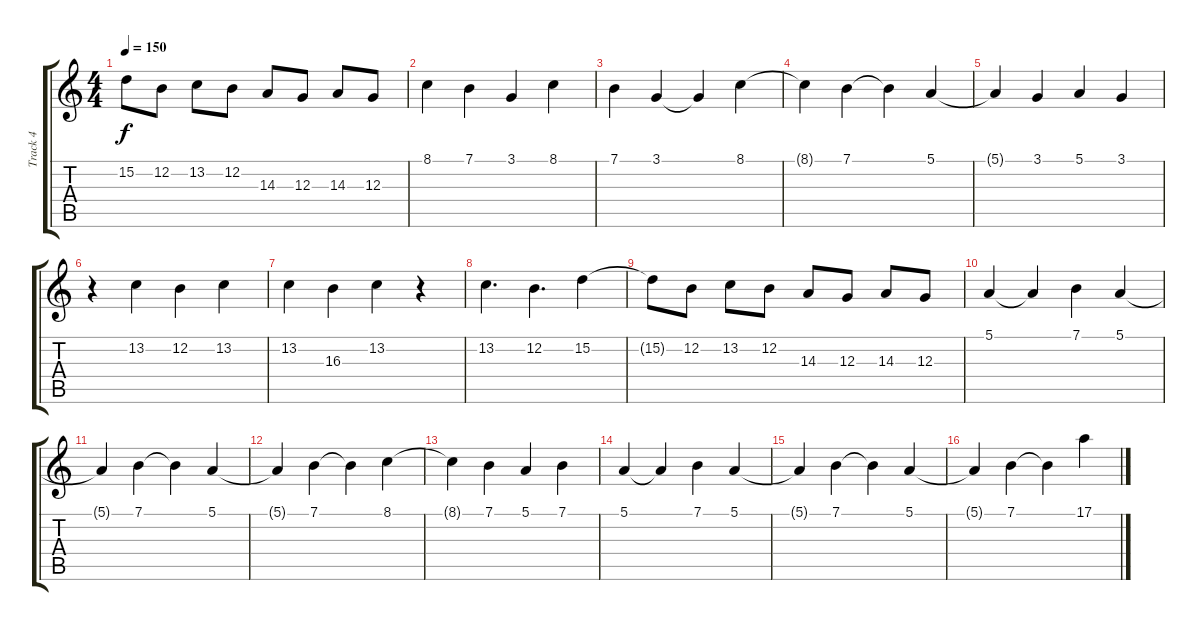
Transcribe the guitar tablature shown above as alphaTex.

\track ("Track 4" "Track 4") {instrument acousticgrandpiano}
\staff {score tabs}
\tuning (E4 B3 G3 D3 A2 E2) {hide}
\ts (4 4)
\tempo 150
\clef g2
\ks c
15.2{t}.8{dy f} 12.2.8 13.2.8 12.2.8 14.3.8 12.3.8 14.3.8 12.3.8 |
8.1.4{instrument lead2sawtooth} 7.1.4 3.1.4 8.1.4 |
7.1.4 3.1.4 3.1{t}.4 8.1.4 |
8.1{t}.4 7.1.4 7.1{t}.4 5.1.4 |
5.1{t}.4 3.1.4 5.1.4 3.1.4 |
r.4 13.2.4 12.2.4 13.2.4 |
13.2.4 16.3.4 13.2.4 r.4 |
13.2.4{d} 12.2.4{d} 15.2.4 |
15.2{t}.8 12.2.8 13.2.8 12.2.8 14.3.8 12.3.8 14.3.8 12.3.8 |
5.1.4{volume 11 instrument lead2sawtooth} 5.1{t}.4 7.1.4 5.1.4 |
5.1{t}.4 7.1.4 7.1{t}.4 5.1.4 |
5.1{t}.4 7.1.4 7.1{t}.4 8.1.4 |
8.1{t}.4 7.1.4 5.1.4 7.1.4 |
5.1.4{instrument lead2sawtooth} 5.1{t}.4 7.1.4 5.1.4 |
5.1{t}.4 7.1.4 7.1{t}.4 5.1.4 |
5.1{t}.4 7.1.4 7.1{t}.4 17.1.4
